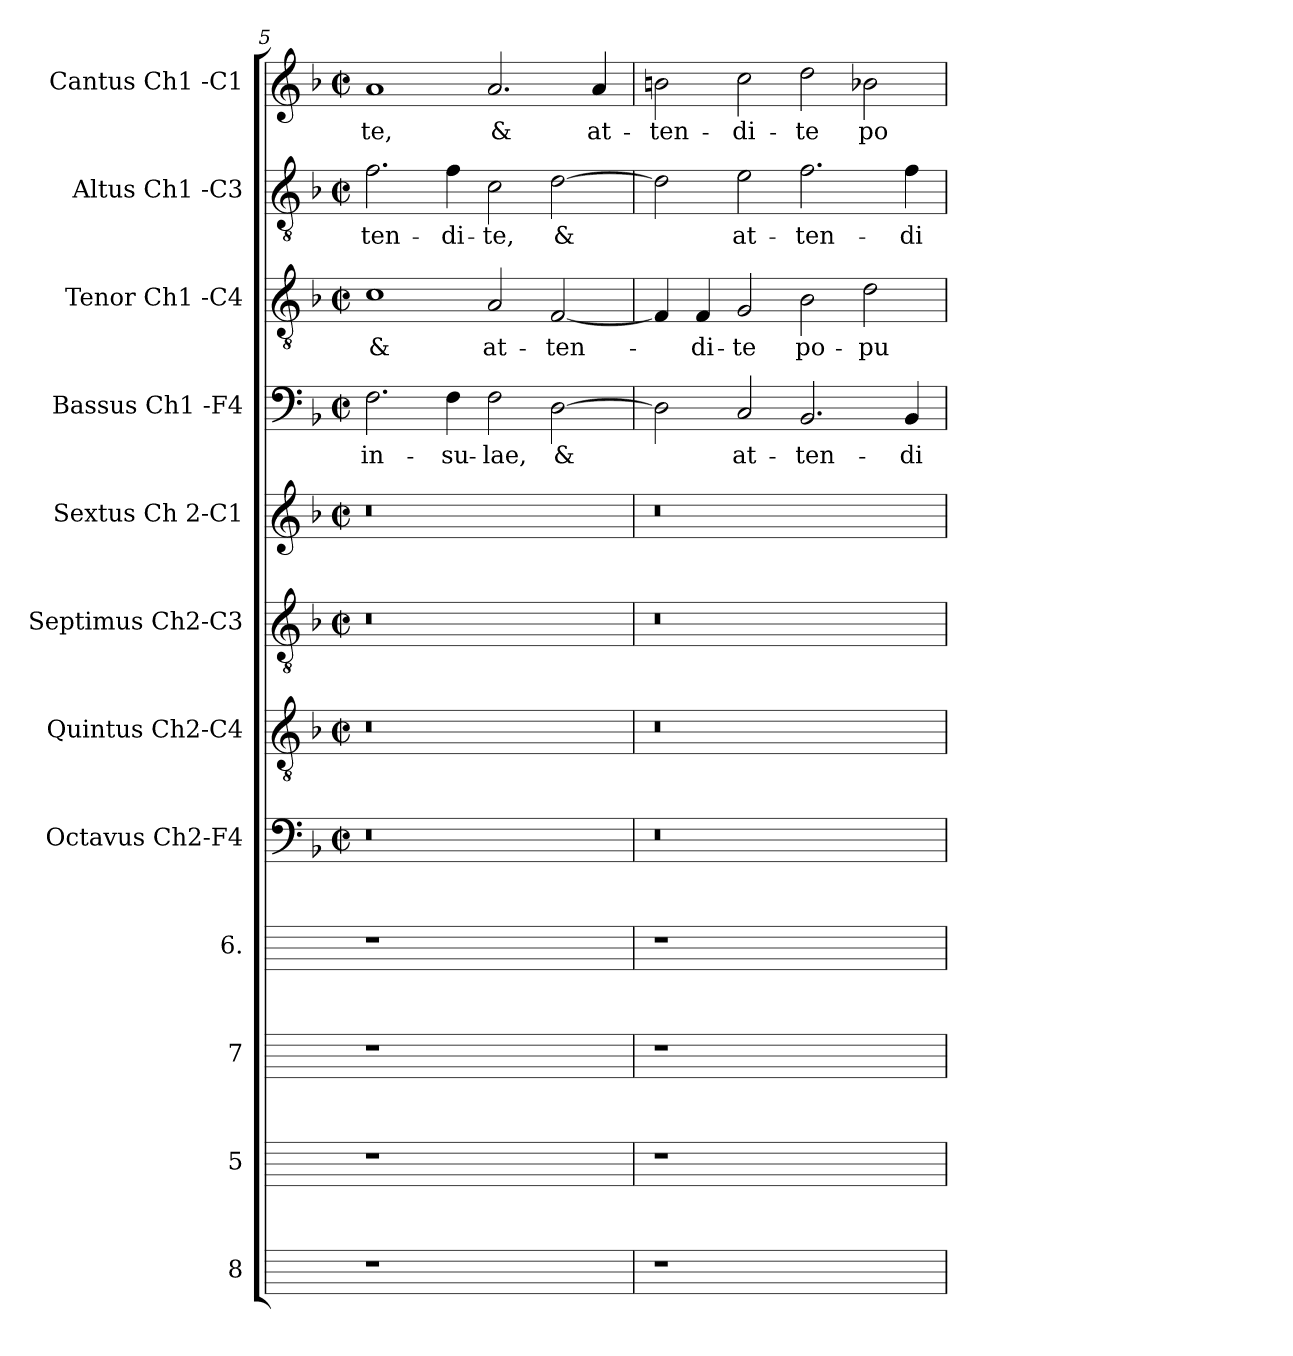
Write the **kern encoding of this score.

**kern	**kern	**kern	**kern	**kern	**kern	**kern	**kern	**kern	**text	**kern	**text	**kern	**text	**kern	**text
*part12	*part11	*part10	*part9	*part8	*part7	*part6	*part5	*part4	*part4	*part3	*part3	*part2	*part2	*part1	*part1
*staff12	*staff11	*staff10	*staff9	*staff8	*staff7	*staff6	*staff5	*staff4	*staff4	*staff3	*staff3	*staff2	*staff2	*staff1	*staff1
*I"8	*I"5	*I"7	*I"6.	*I"Octavus  Ch2-F4	*I"Quintus  Ch2-C4	*I"Septimus  Ch2-C3	*I"Sextus  Ch 2-C1	*I"Bassus  Ch1 -F4	*	*I"Tenor  Ch1 -C4	*	*I"Altus  Ch1 -C3	*	*I"Cantus  Ch1 -C1	*
*	*	*	*	*	*	*	*	*I'B	*	*I'T	*	*I'A	*	*I'C	*
*	*	*	*	*clefF4	*clefGv2	*clefGv2	*clefG2	*clefF4	*	*clefGv2	*	*clefGv2	*	*clefG2	*
*	*	*	*	*k[b-]	*k[b-]	*k[b-]	*k[b-]	*k[b-]	*	*k[b-]	*	*k[b-]	*	*k[b-]	*
*	*	*	*	*F:	*F:	*F:	*F:	*F:	*	*F:	*	*F:	*	*F:	*
*	*	*	*	*M2/2	*M2/2	*M2/2	*M2/2	*M2/2	*	*M2/2	*	*M2/2	*	*M2/2	*
*	*	*	*	*met(c|)	*met(c|)	*met(c|)	*met(c|)	*met(c|)	*	*met(c|)	*	*met(c|)	*	*met(c|)	*
=5	=5	=5	=5	=5	=5	=5	=5	=5	=5	=5	=5	=5	=5	=5	=5
!	!	!	!	!	!	!	!	!	!LO:LY:b:cj	!	!LO:LY:b:cj	!	!LO:LY:b:cj	!	!LO:LY:b:cj
1r	1r	1r	1r	0r	0r	0r	0r	2.F\	in-	1c	&	2.f\	-ten-	1a	-te,
!	!	!	!	!	!	!	!	!	!LO:LY:b	!	!	!	!LO:LY:b:rj	!	!
.	.	.	.	.	.	.	.	4F\	-su-	.	.	4f\	-di-	.	.
!	!	!	!	!	!	!	!	!	!LO:LY:b:rj	!	!LO:LY:b:cj	!	!LO:LY:b:cj	!	!LO:LY:b:cj
1ryy	1ryy	1ryy	1ryy	.	.	.	.	2F\	-lae,	2A/	at-	2c\	-te,	2.a/	&
!	!	!	!	!	!	!	!	!	!LO:LY:b:cj	!	!LO:LY:b:cj	!	!LO:LY:b:cj	!	!
.	.	.	.	.	.	.	.	[>2D\	&	[<2F/	-ten-	[>2d\	&	.	.
!	!	!	!	!	!	!	!	!	!	!	!	!	!	!	!LO:LY:b:cj
.	.	.	.	.	.	.	.	.	.	.	.	.	.	4a/	at-
=6	=6	=6	=6	=6	=6	=6	=6	=6	=6	=6	=6	=6	=6	=6	=6
!	!	!	!	!	!	!	!	!	!	!	!	!	!	!	!LO:LY:b:cj
1r	1r	1r	1r	0r	0r	0r	0r	2D\]	.	4F/]	.	2d\]	.	2bn\	-ten-
!	!	!	!	!	!	!	!	!	!	!	!LO:LY:b	!	!	!	!
.	.	.	.	.	.	.	.	.	.	4F/	-di-	.	.	.	.
!	!	!	!	!	!	!	!	!	!LO:LY:b	!	!LO:LY:b:rj	!	!LO:LY:b	!	!LO:LY:b:cj
.	.	.	.	.	.	.	.	2C/	at-	2G/	-te	2e\	at-	2cc\	-di-
!	!	!	!	!	!	!	!	!	!LO:LY:b:rj	!	!LO:LY:b:cj	!	!LO:LY:b:rj	!	!LO:LY:b:cj
1ryy	1ryy	1ryy	1ryy	.	.	.	.	2.BB-/	-ten-	2B-\	po-	2.f\	-ten-	2dd\	-te
!	!	!	!	!	!	!	!	!	!	!	!LO:LY:b:cj	!	!	!	!LO:LY:b:cj
.	.	.	.	.	.	.	.	.	.	2d\	-pu-	.	.	[>2b-X\	po-
!	!	!	!	!	!	!	!	!	!LO:LY:b:cj	!	!	!	!LO:LY:b:cj	!	!
.	.	.	.	.	.	.	.	4BB-/	-di-	.	.	4f\	-di-	.	.
=	=	=	=	=	=	=	=	=	=	=	=	=	=	=	=
*-	*-	*-	*-	*-	*-	*-	*-	*-	*-	*-	*-	*-	*-	*-	*-
